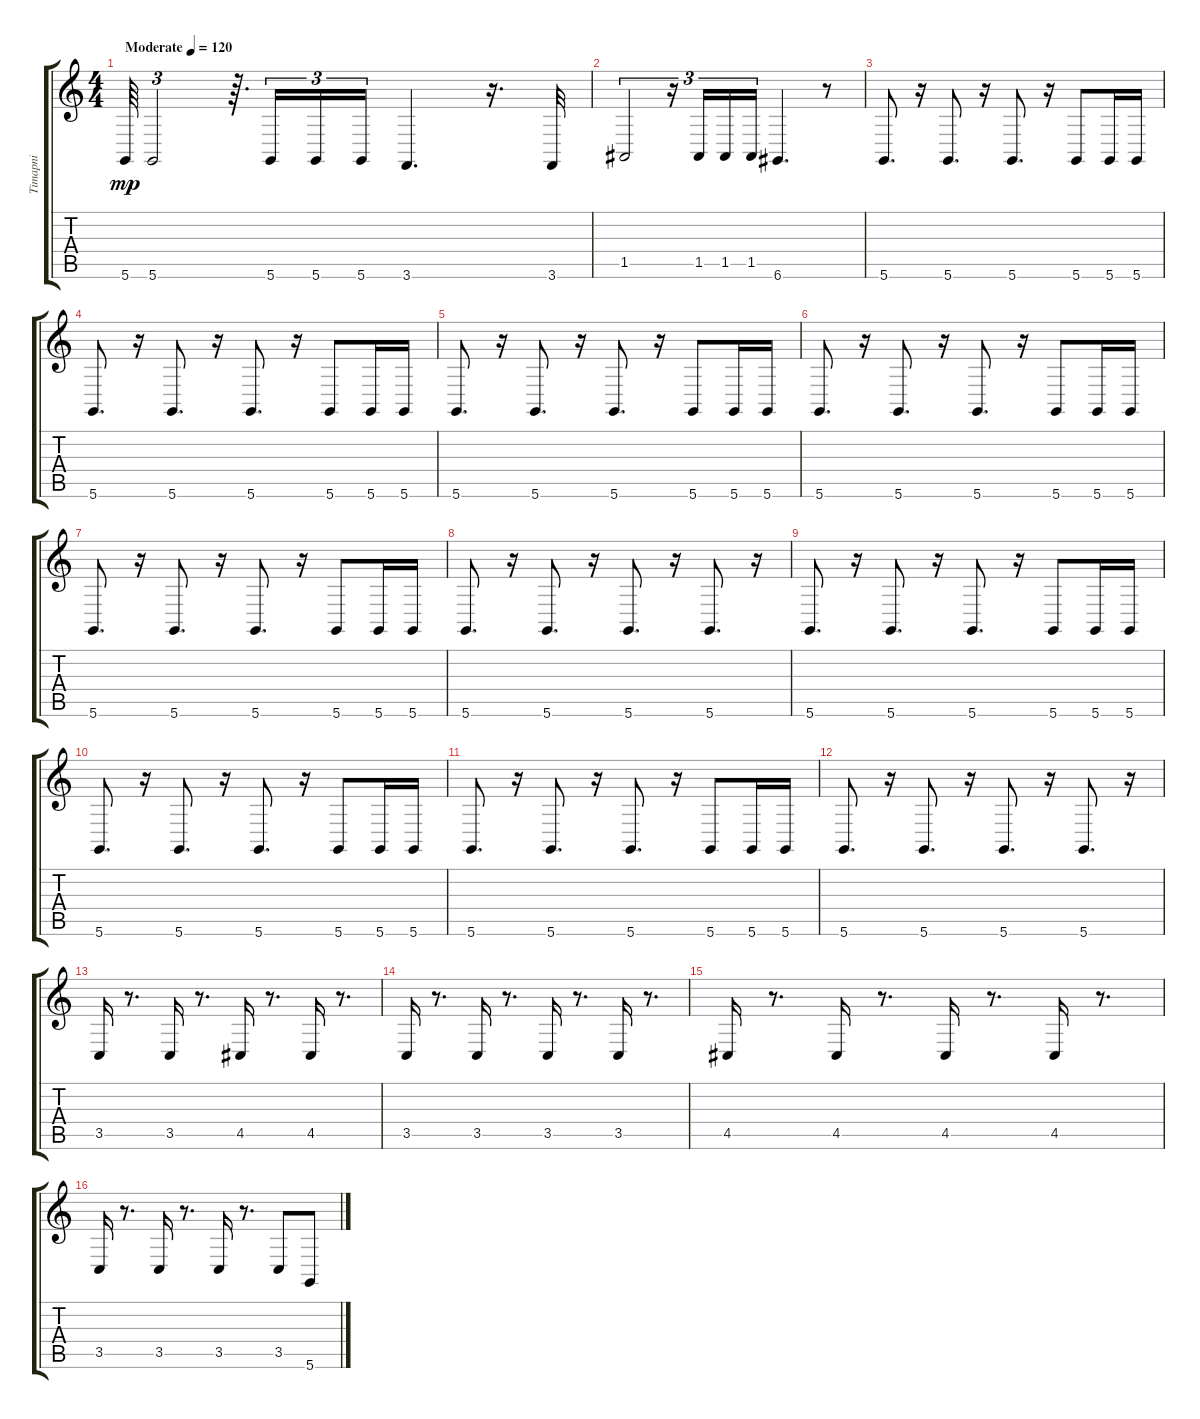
\track ("Timapni" "Timapni") {instrument timpani}
\staff {score tabs}
\tuning (E4 B3 G3 D3 A2 D2) {hide}
\ts (4 4)
\tempo (120 "Moderate")
\clef g2
\ks c
5.6.64{dy mp instrument timpani} 5.6.2{tu (3 2)} r.64{d} 5.6.16{tu (3 2)} 5.6.16{tu (3 2)} 5.6.16{tu (3 2)} 3.6.4{d} r.16{d} 3.6.32 |
1.5.2{tu (3 2)} r.16{tu (3 2)} 1.5.16{tu (3 2)} 1.5.16{tu (3 2)} 1.5.16{tu (3 2)} 6.6.4{d} r.8 |
5.6.8{d} r.16 5.6.8{d} r.16 5.6.8{d} r.16 5.6.8 5.6.16 5.6.16 |
5.6.8{d} r.16 5.6.8{d} r.16 5.6.8{d} r.16 5.6.8 5.6.16 5.6.16 |
5.6.8{d} r.16 5.6.8{d} r.16 5.6.8{d} r.16 5.6.8 5.6.16 5.6.16 |
5.6.8{d} r.16 5.6.8{d} r.16 5.6.8{d} r.16 5.6.8 5.6.16 5.6.16 |
5.6.8{d} r.16 5.6.8{d} r.16 5.6.8{d} r.16 5.6.8 5.6.16 5.6.16 |
5.6.8{d} r.16 5.6.8{d} r.16 5.6.8{d} r.16 5.6.8{d} r.16 |
5.6.8{d} r.16 5.6.8{d} r.16 5.6.8{d} r.16 5.6.8 5.6.16 5.6.16 |
5.6.8{d} r.16 5.6.8{d} r.16 5.6.8{d} r.16 5.6.8 5.6.16 5.6.16 |
5.6.8{d} r.16 5.6.8{d} r.16 5.6.8{d} r.16 5.6.8 5.6.16 5.6.16 |
5.6.8{d} r.16 5.6.8{d} r.16 5.6.8{d} r.16 5.6.8{d} r.16 |
3.5.16 r.8{d} 3.5.16 r.8{d} 4.5.16 r.8{d} 4.5.16 r.8{d} |
3.5.16 r.8{d} 3.5.16 r.8{d} 3.5.16 r.8{d} 3.5.16 r.8{d} |
4.5.16 r.8{d} 4.5.16 r.8{d} 4.5.16 r.8{d} 4.5.16 r.8{d} |
3.5.16 r.8{d} 3.5.16 r.8{d} 3.5.16 r.8{d} 3.5.8 5.6.8
